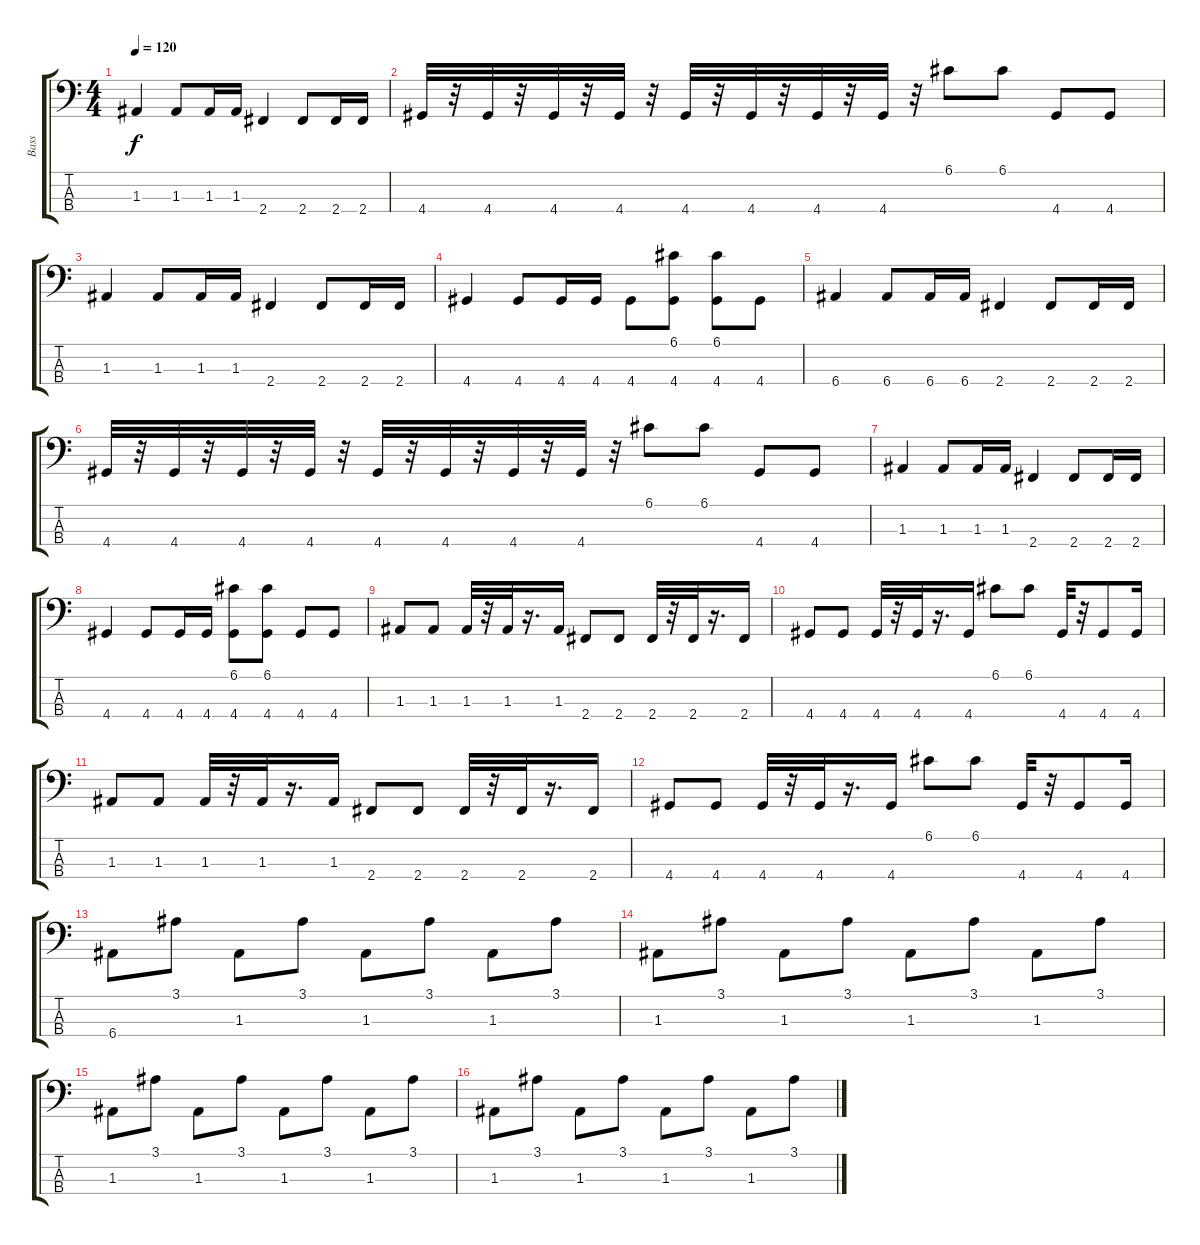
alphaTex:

\track ("Bass" "Bass") {instrument electricbassfinger}
\staff {score tabs}
\tuning (G2 D2 A1 E1) {hide}
\ts (4 4)
\tempo 120
\clef f4
\ks c
1.3.4{dy f} 1.3.8 1.3.16 1.3.16 2.4.4 2.4.8 2.4.16 2.4.16 |
4.4.32 r.32 4.4.32 r.32 4.4.32 r.32 4.4.32 r.32 4.4.32 r.32 4.4.32 r.32 4.4.32 r.32 4.4.32 r.32 6.1.8 6.1.8 4.4.8 4.4.8 |
1.3.4 1.3.8 1.3.16 1.3.16 2.4.4 2.4.8 2.4.16 2.4.16 |
4.4.4 4.4.8 4.4.16 4.4.16 4.4.8 (6.1 4.4).8 (6.1 4.4).8 4.4.8 |
6.4.4 6.4.8 6.4.16 6.4.16 2.4.4 2.4.8 2.4.16 2.4.16 |
4.4.32 r.32 4.4.32 r.32 4.4.32 r.32 4.4.32 r.32 4.4.32 r.32 4.4.32 r.32 4.4.32 r.32 4.4.32 r.32 6.1.8 6.1.8 4.4.8 4.4.8 |
1.3.4 1.3.8 1.3.16 1.3.16 2.4.4 2.4.8 2.4.16 2.4.16 |
4.4.4 4.4.8 4.4.16 4.4.16 (6.1 4.4).8 (6.1 4.4).8 4.4.8 4.4.8 |
1.3.8 1.3.8 1.3.32 r.32 1.3.32 r.16{d} 1.3.16 2.4.8 2.4.8 2.4.32 r.32 2.4.32 r.16{d} 2.4.16 |
4.4.8 4.4.8 4.4.32 r.32 4.4.32 r.16{d} 4.4.16 6.1.8 6.1.8 4.4.32 r.32 4.4.8 4.4.16 |
1.3.8 1.3.8 1.3.32 r.32 1.3.32 r.16{d} 1.3.16 2.4.8 2.4.8 2.4.32 r.32 2.4.32 r.16{d} 2.4.16 |
4.4.8 4.4.8 4.4.32 r.32 4.4.32 r.16{d} 4.4.16 6.1.8 6.1.8 4.4.32 r.32 4.4.8 4.4.16 |
6.4.8 3.1.8 1.3.8 3.1.8 1.3.8 3.1.8 1.3.8 3.1.8 |
1.3.8 3.1.8 1.3.8 3.1.8 1.3.8 3.1.8 1.3.8 3.1.8 |
1.3.8 3.1.8 1.3.8 3.1.8 1.3.8 3.1.8 1.3.8 3.1.8 |
1.3.8 3.1.8 1.3.8 3.1.8 1.3.8 3.1.8 1.3.8 3.1.8
